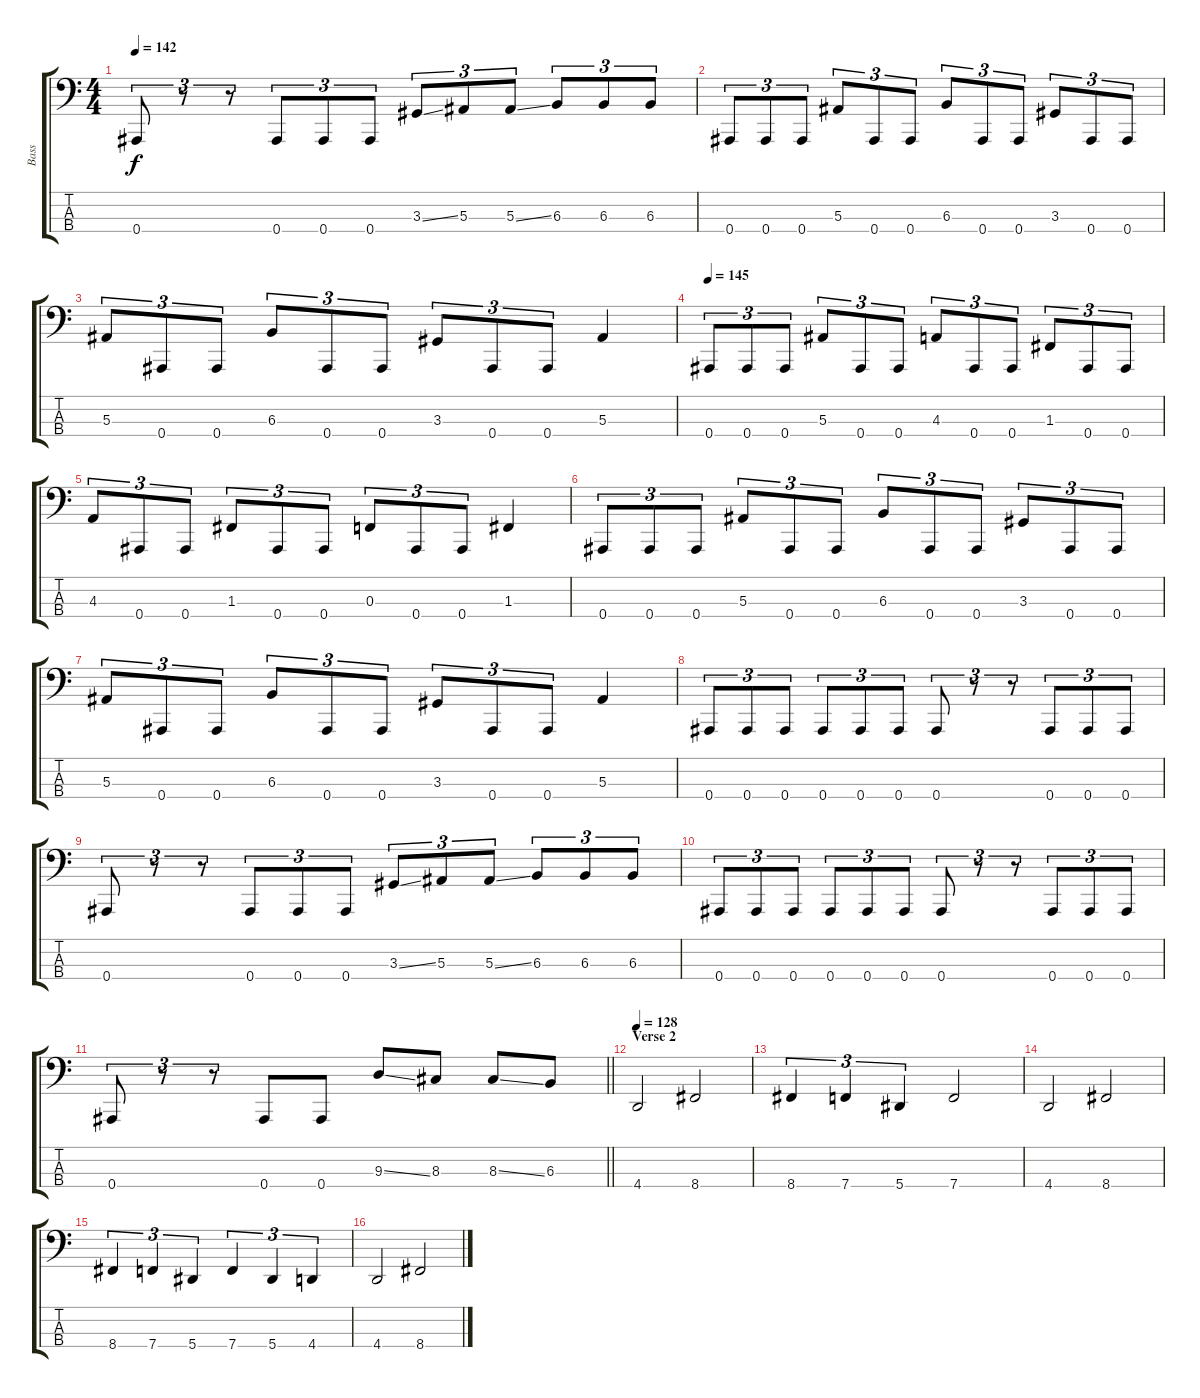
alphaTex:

\track ("Bass" "Bass") {instrument electricbasspick}
\staff {score tabs}
\tuning (Eb2 Bb1 F1 Bb0) {hide}
\ts (4 4)
\tempo 142
\clef f4
\ks c
0.4.8{tu (3 2) dy f} r.8{tu (3 2)} r.8{tu (3 2)} 0.4.8{tu (3 2)} 0.4.8{tu (3 2)} 0.4.8{tu (3 2)} 3.3{ss}.8{tu (3 2)} 5.3.8{tu (3 2)} 5.3{ss}.8{tu (3 2)} 6.3.8{tu (3 2)} 6.3.8{tu (3 2)} 6.3.8{tu (3 2)} |
0.4.8{tu (3 2)} 0.4.8{tu (3 2)} 0.4.8{tu (3 2)} 5.3.8{tu (3 2)} 0.4.8{tu (3 2)} 0.4.8{tu (3 2)} 6.3.8{tu (3 2)} 0.4.8{tu (3 2)} 0.4.8{tu (3 2)} 3.3.8{tu (3 2)} 0.4.8{tu (3 2)} 0.4.8{tu (3 2)} |
5.3.8{tu (3 2)} 0.4.8{tu (3 2)} 0.4.8{tu (3 2)} 6.3.8{tu (3 2)} 0.4.8{tu (3 2)} 0.4.8{tu (3 2)} 3.3.8{tu (3 2)} 0.4.8{tu (3 2)} 0.4.8{tu (3 2)} 5.3.4 |
\tempo 145
0.4.8{tu (3 2)} 0.4.8{tu (3 2)} 0.4.8{tu (3 2)} 5.3.8{tu (3 2)} 0.4.8{tu (3 2)} 0.4.8{tu (3 2)} 4.3.8{tu (3 2)} 0.4.8{tu (3 2)} 0.4.8{tu (3 2)} 1.3.8{tu (3 2)} 0.4.8{tu (3 2)} 0.4.8{tu (3 2)} |
4.3.8{tu (3 2)} 0.4.8{tu (3 2)} 0.4.8{tu (3 2)} 1.3.8{tu (3 2)} 0.4.8{tu (3 2)} 0.4.8{tu (3 2)} 0.3.8{tu (3 2)} 0.4.8{tu (3 2)} 0.4.8{tu (3 2)} 1.3.4 |
0.4.8{tu (3 2)} 0.4.8{tu (3 2)} 0.4.8{tu (3 2)} 5.3.8{tu (3 2)} 0.4.8{tu (3 2)} 0.4.8{tu (3 2)} 6.3.8{tu (3 2)} 0.4.8{tu (3 2)} 0.4.8{tu (3 2)} 3.3.8{tu (3 2)} 0.4.8{tu (3 2)} 0.4.8{tu (3 2)} |
5.3.8{tu (3 2)} 0.4.8{tu (3 2)} 0.4.8{tu (3 2)} 6.3.8{tu (3 2)} 0.4.8{tu (3 2)} 0.4.8{tu (3 2)} 3.3.8{tu (3 2)} 0.4.8{tu (3 2)} 0.4.8{tu (3 2)} 5.3.4 |
0.4.8{tu (3 2)} 0.4.8{tu (3 2)} 0.4.8{tu (3 2)} 0.4.8{tu (3 2)} 0.4.8{tu (3 2)} 0.4.8{tu (3 2)} 0.4.8{tu (3 2)} r.8{tu (3 2)} r.8{tu (3 2)} 0.4.8{tu (3 2)} 0.4.8{tu (3 2)} 0.4.8{tu (3 2)} |
0.4.8{tu (3 2)} r.8{tu (3 2)} r.8{tu (3 2)} 0.4.8{tu (3 2)} 0.4.8{tu (3 2)} 0.4.8{tu (3 2)} 3.3{ss}.8{tu (3 2)} 5.3.8{tu (3 2)} 5.3{ss}.8{tu (3 2)} 6.3.8{tu (3 2)} 6.3.8{tu (3 2)} 6.3.8{tu (3 2)} |
0.4.8{tu (3 2)} 0.4.8{tu (3 2)} 0.4.8{tu (3 2)} 0.4.8{tu (3 2)} 0.4.8{tu (3 2)} 0.4.8{tu (3 2)} 0.4.8{tu (3 2)} r.8{tu (3 2)} r.8{tu (3 2)} 0.4.8{tu (3 2)} 0.4.8{tu (3 2)} 0.4.8{tu (3 2)} |
\barLineRight lightlight
0.4.8{tu (3 2)} r.8{tu (3 2)} r.8{tu (3 2)} 0.4.8 0.4.8 9.3{ss}.8 8.3.8 8.3{ss}.8 6.3.8 |
\section ("" "Verse 2")
\tempo 128
4.4.2 8.4.2 |
8.4.4{tu (3 2)} 7.4.4{tu (3 2)} 5.4.4{tu (3 2)} 7.4.2 |
4.4.2 8.4.2 |
8.4.4{tu (3 2)} 7.4.4{tu (3 2)} 5.4.4{tu (3 2)} 7.4.4{tu (3 2)} 5.4.4{tu (3 2)} 4.4.4{tu (3 2)} |
4.4.2 8.4.2
